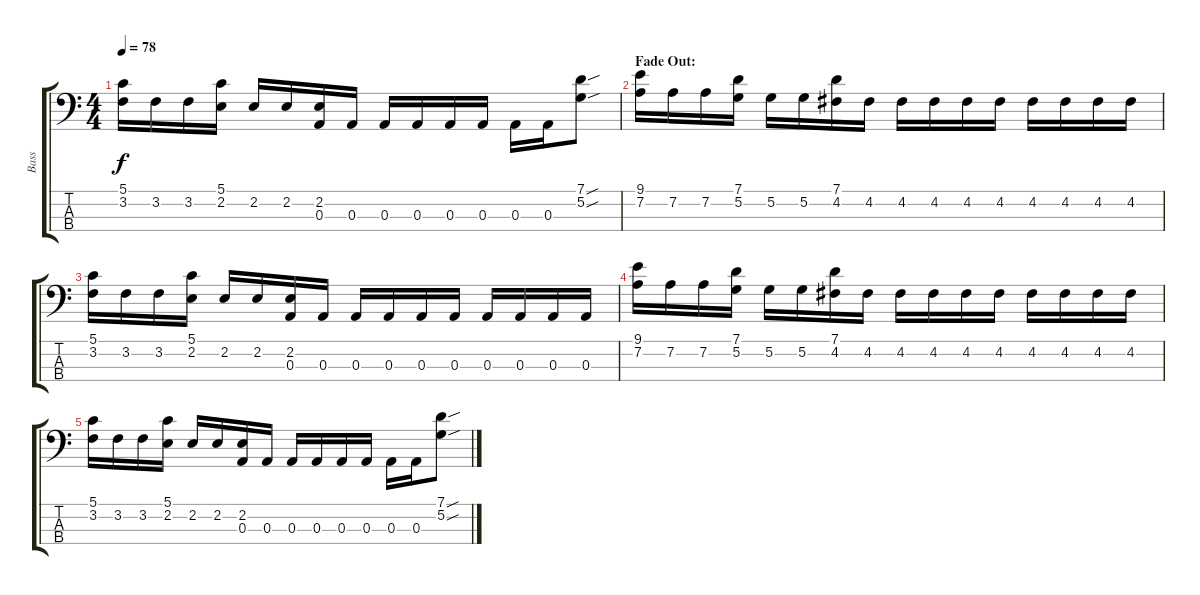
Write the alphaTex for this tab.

\track ("Bass" "Bass") {instrument fretlessbass}
\staff {score tabs}
\tuning (G2 D2 A1 E1) {hide}
\ts (4 4)
\tempo 78
\clef f4
\ks c
(5.1 3.2).16{dy f} 3.2.16 3.2.16 (5.1 2.2).16 2.2.16 2.2.16 (2.2 0.3).16 0.3.16 0.3.16 0.3.16 0.3.16 0.3.16 0.3.16 0.3.16 (7.1{sou} 5.2{sou}).8 |
\section ("" "Fade Out:")
(9.1 7.2).16 7.2.16 7.2.16 (7.1 5.2).16 5.2.16 5.2.16 (7.1 4.2).16 4.2.16 4.2.16 4.2.16 4.2.16 4.2.16 4.2.16 4.2.16 4.2.16 4.2.16 |
(5.1 3.2).16 3.2.16 3.2.16 (5.1 2.2).16 2.2.16 2.2.16 (2.2 0.3).16 0.3.16 0.3.16 0.3.16 0.3.16 0.3.16 0.3.16 0.3.16 0.3.16 0.3.16 |
(9.1 7.2).16 7.2.16 7.2.16 (7.1 5.2).16 5.2.16 5.2.16 (7.1 4.2).16 4.2.16 4.2.16 4.2.16 4.2.16 4.2.16 4.2.16 4.2.16 4.2.16 4.2.16 |
(5.1 3.2).16 3.2.16 3.2.16 (5.1 2.2).16 2.2.16 2.2.16 (2.2 0.3).16 0.3.16 0.3.16 0.3.16 0.3.16 0.3.16 0.3.16 0.3.16 (7.1{sou} 5.2{sou}).8
